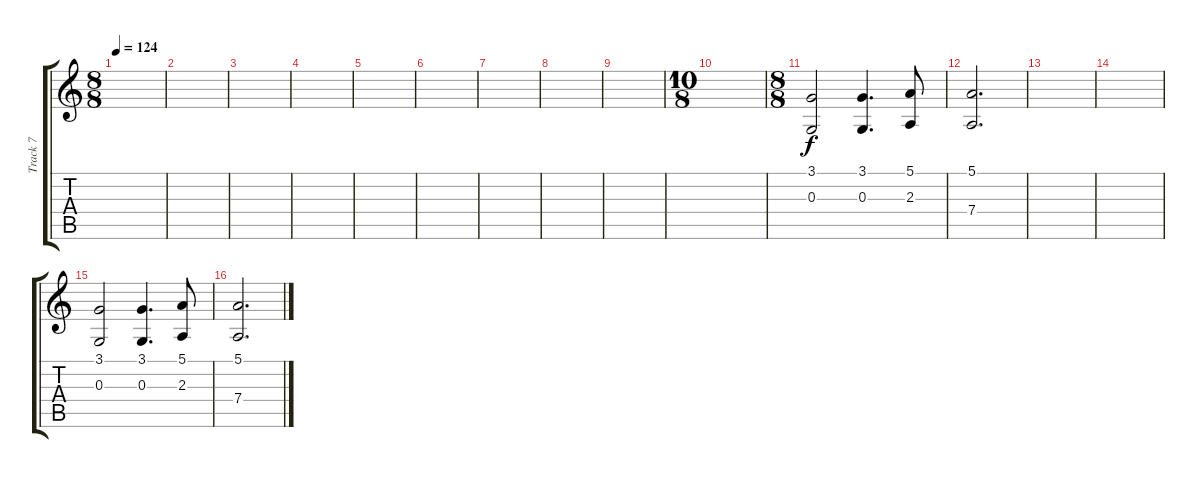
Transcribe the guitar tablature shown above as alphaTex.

\track ("Track 7" "Track 7") {instrument choiraahs}
\staff {score tabs}
\tuning (E4 B3 G3 D3 A2 D2) {hide}
\ts (8 8)
\tempo 124
\clef g2
\ks c
|
|
|
|
|
|
|
|
|
\ts (10 8)
|
\ts (8 8)
(3.1 0.3).2 (3.1 0.3).4{d} (5.1 2.3).8 |
(5.1 7.4).2{d} |
|
|
(3.1 0.3).2 (3.1 0.3).4{d} (5.1 2.3).8 |
(5.1 7.4).2{d}
